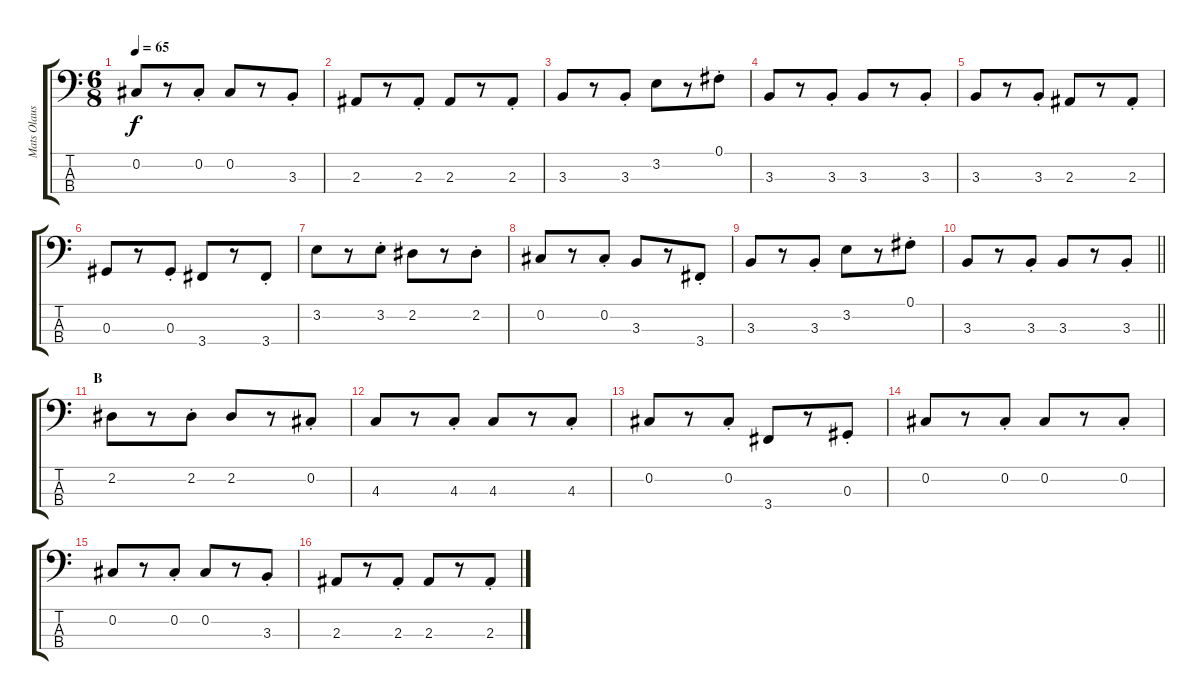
\track ("Mats Olausson" "Mats Olaus") {instrument contrabass}
\staff {score tabs}
\tuning (Gb2 Db2 Ab1 Eb1) {hide}
\ts (6 8)
\tempo 65
\clef f4
\ks c
0.2.8{dy f} r.8 0.2{st}.8 0.2.8 r.8 3.3{st}.8 |
2.3.8 r.8 2.3{st}.8 2.3.8 r.8 2.3{st}.8 |
3.3.8 r.8 3.3{st}.8 3.2.8 r.8 0.1{st}.8 |
3.3.8 r.8 3.3{st}.8 3.3.8 r.8 3.3{st}.8 |
3.3.8 r.8 3.3{st}.8 2.3.8 r.8 2.3{st}.8 |
0.3.8 r.8 0.3{st}.8 3.4.8 r.8 3.4{st}.8 |
3.2.8 r.8 3.2{st}.8 2.2.8 r.8 2.2{st}.8 |
0.2.8 r.8 0.2{st}.8 3.3.8 r.8 3.4{st}.8 |
3.3.8 r.8 3.3{st}.8 3.2.8 r.8 0.1{st}.8 |
\barLineRight lightlight
3.3.8 r.8 3.3{st}.8 3.3.8 r.8 3.3{st}.8 |
\section ("" "B")
2.2.8 r.8 2.2{st}.8 2.2.8 r.8 0.2{st}.8 |
4.3.8 r.8 4.3{st}.8 4.3.8 r.8 4.3{st}.8 |
0.2.8 r.8 0.2{st}.8 3.4.8 r.8 0.3{st}.8 |
0.2.8 r.8 0.2{st}.8 0.2.8 r.8 0.2{st}.8 |
0.2.8 r.8 0.2{st}.8 0.2.8 r.8 3.3{st}.8 |
2.3.8 r.8 2.3{st}.8 2.3.8 r.8 2.3{st}.8
